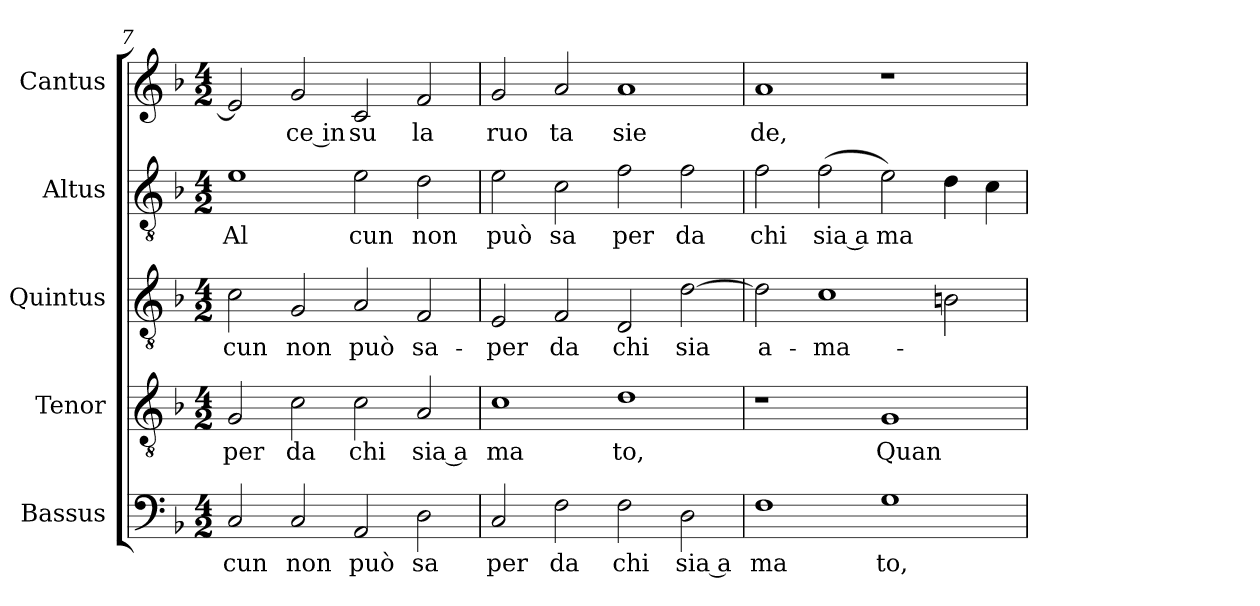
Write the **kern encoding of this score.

**kern	**text	**kern	**text	**kern	**text	**kern	**text	**kern	**text
*part5	*part5	*part4	*part4	*part3	*part3	*part2	*part2	*part1	*part1
*staff5	*staff5	*staff4	*staff4	*staff3	*staff3	*staff2	*staff2	*staff1	*staff1
*I"Bassus	*	*I"Tenor	*	*I"Quintus	*	*I"Altus	*	*I"Cantus	*
*clefF4	*	*clefGv2	*	*clefGv2	*	*clefGv2	*	*clefG2	*
*k[b-]	*	*k[b-]	*	*k[b-]	*	*k[b-]	*	*k[b-]	*
*F:	*	*F:	*	*F:	*	*F:	*	*F:	*
*M4/2	*	*M4/2	*	*M4/2	*	*M4/2	*	*M4/2	*
=7	=7	=7	=7	=7	=7	=7	=7	=7	=7
!	!LO:LY:b:cj	!	!LO:LY:b:cj	!	!LO:LY:b:cj	!	!LO:LY:b:cj	!	!
2C/	cun	2G/	per	2c\	-cun	1e	Al	2e/]	.
!	!LO:LY:b:cj	!	!LO:LY:b:cj	!	!LO:LY:b:cj	!	!	!	!LO:LY:b:rj
2C/	non	2c\	da	2G/	non	.	.	2g/	ce in
!	!LO:LY:b:cj	!	!LO:LY:b:cj	!	!LO:LY:b:cj	!	!LO:LY:b:cj	!	!LO:LY:b:cj
2AA/	può	2c\	chi	2A/	può	2e\	cun	2c/	su
!	!LO:LY:b:cj	!	!LO:LY:b:rj	!	!LO:LY:b:cj	!	!LO:LY:b:cj	!	!LO:LY:b:cj
2D\	sa	2A/	sia a	2F/	sa-	2d\	non	2f/	la
=8	=8	=8	=8	=8	=8	=8	=8	=8	=8
!	!LO:LY:b:cj	!	!LO:LY:b:cj	!	!LO:LY:b:cj	!	!LO:LY:b:cj	!	!LO:LY:b:cj
2C/	per	1c	ma	2E/	-per	2e\	può	2g/	ruo
!	!LO:LY:b:cj	!	!	!	!LO:LY:b:cj	!	!LO:LY:b:cj	!	!LO:LY:b:cj
2F\	da	.	.	2F/	da	2c\	sa	2a/	ta
!	!LO:LY:b:cj	!	!LO:LY:b:cj	!	!LO:LY:b:cj	!	!LO:LY:b:cj	!	!LO:LY:b:cj
2F\	chi	1d	to,	2D/	chi	2f\	per	1a	sie
!	!LO:LY:b:rj	!	!	!	!LO:LY:b	!	!LO:LY:b:cj	!	!
2D\	sia a	.	.	[>2d\	sia	2f\	da	.	.
=9	=9	=9	=9	=9	=9	=9	=9	=9	=9
!	!LO:LY:b:cj	!	!	!	!LO:LY:b:rj	!	!LO:LY:b:cj	!	!LO:LY:b:cj
1F	ma	1r	.	2d\]	a-	2f\	chi	1a	de,
!	!	!	!	!	!LO:LY:b:cj	!	!LO:LY:b:rj	!	!
.	.	.	.	1c	-ma-	(<2f\	sia a	.	.
!	!LO:LY:b:cj	!	!LO:LY:b:cj	!	!	!	!LO:LY:b	!	!
1G	to,	1G	Quan	.	.	2e\)	ma	1r	.
.	.	.	.	2Bn\	.	4d\	.	.	.
.	.	.	.	.	.	4c\	.	.	.
=	=	=	=	=	=	=	=	=	=
*-	*-	*-	*-	*-	*-	*-	*-	*-	*-
